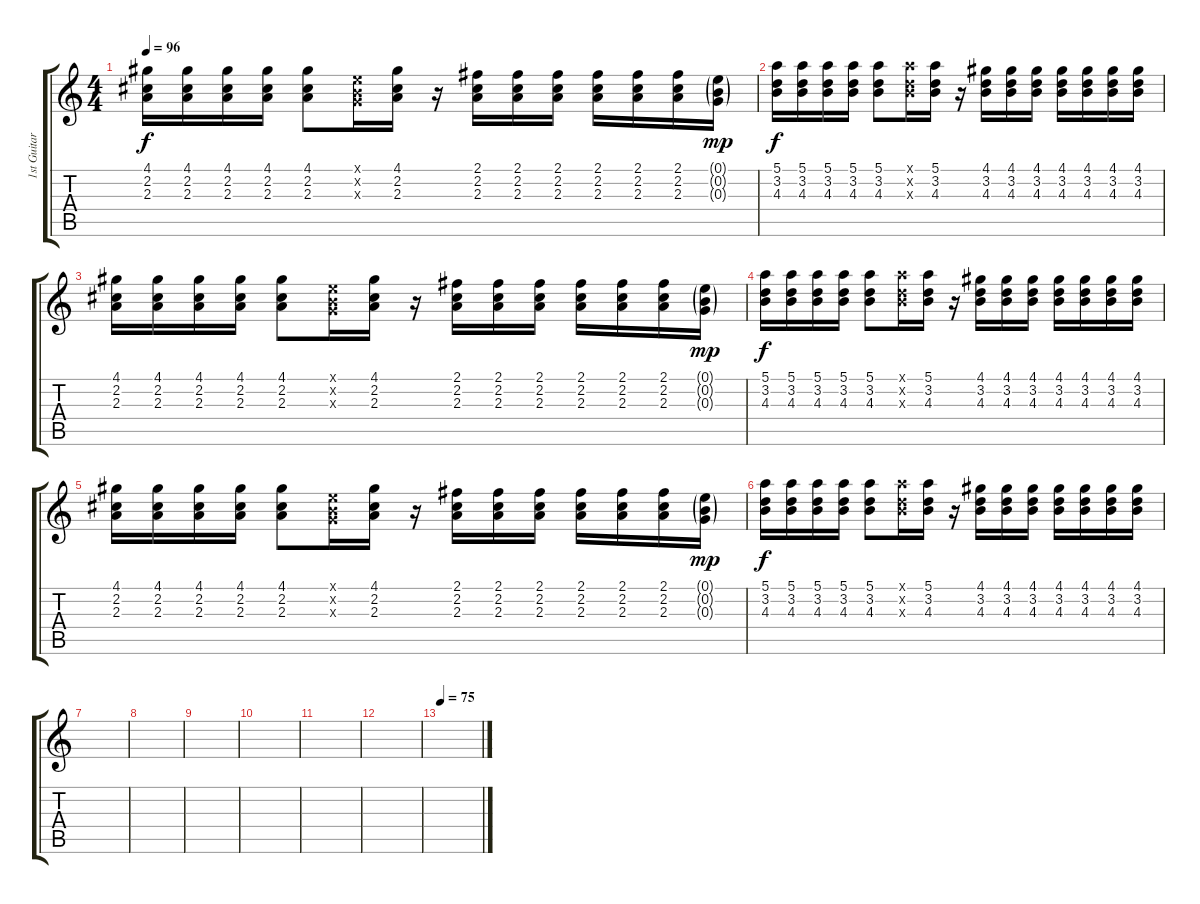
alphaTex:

\track ("1st Guitar " "1st Guitar") {instrument electricguitarclean}
\staff {score tabs}
\tuning (E4 B3 G3 D3 A2 E2) {hide}
\ts (4 4)
\tempo 96
\clef g2
\ks c
(4.1 2.2 2.3).16{dy f instrument electricguitarjazz} (4.1 2.2 2.3).16 (4.1 2.2 2.3).16 (4.1 2.2 2.3).16 (4.1 2.2 2.3).8 (0.1{x} 0.2{x} 0.3{x}).16 (4.1 2.2 2.3).16 r.16 (2.1 2.2 2.3).16 (2.1 2.2 2.3).16 (2.1 2.2 2.3).16 (2.1 2.2 2.3).16 (2.1 2.2 2.3).16 (2.1 2.2 2.3).16 (0.1{g} 0.2{g} 0.3{g}).16{dy mp} |
(5.1 3.2 4.3).16{dy f} (5.1 3.2 4.3).16 (5.1 3.2 4.3).16 (5.1 3.2 4.3).16 (5.1 3.2 4.3).8 (5.1{x} 3.2{x} 4.3{x}).16 (5.1 3.2 4.3).16 r.16 (4.1 3.2 4.3).16 (4.1 3.2 4.3).16 (4.1 3.2 4.3).16 (4.1 3.2 4.3).16 (4.1 3.2 4.3).16 (4.1 3.2 4.3).16 (4.1 3.2 4.3).16 |
(4.1 2.2 2.3).16 (4.1 2.2 2.3).16 (4.1 2.2 2.3).16 (4.1 2.2 2.3).16 (4.1 2.2 2.3).8 (0.1{x} 0.2{x} 0.3{x}).16 (4.1 2.2 2.3).16 r.16 (2.1 2.2 2.3).16 (2.1 2.2 2.3).16 (2.1 2.2 2.3).16 (2.1 2.2 2.3).16 (2.1 2.2 2.3).16 (2.1 2.2 2.3).16 (0.1{g} 0.2{g} 0.3{g}).16{dy mp} |
(5.1 3.2 4.3).16{dy f} (5.1 3.2 4.3).16 (5.1 3.2 4.3).16 (5.1 3.2 4.3).16 (5.1 3.2 4.3).8 (5.1{x} 3.2{x} 4.3{x}).16 (5.1 3.2 4.3).16 r.16 (4.1 3.2 4.3).16 (4.1 3.2 4.3).16 (4.1 3.2 4.3).16 (4.1 3.2 4.3).16 (4.1 3.2 4.3).16 (4.1 3.2 4.3).16 (4.1 3.2 4.3).16 |
(4.1 2.2 2.3).16 (4.1 2.2 2.3).16 (4.1 2.2 2.3).16 (4.1 2.2 2.3).16 (4.1 2.2 2.3).8 (0.1{x} 0.2{x} 0.3{x}).16 (4.1 2.2 2.3).16 r.16 (2.1 2.2 2.3).16 (2.1 2.2 2.3).16 (2.1 2.2 2.3).16 (2.1 2.2 2.3).16 (2.1 2.2 2.3).16 (2.1 2.2 2.3).16 (0.1{g} 0.2{g} 0.3{g}).16{dy mp} |
(5.1 3.2 4.3).16{dy f} (5.1 3.2 4.3).16 (5.1 3.2 4.3).16 (5.1 3.2 4.3).16 (5.1 3.2 4.3).8 (5.1{x} 3.2{x} 4.3{x}).16 (5.1 3.2 4.3).16 r.16 (4.1 3.2 4.3).16 (4.1 3.2 4.3).16 (4.1 3.2 4.3).16 (4.1 3.2 4.3).16 (4.1 3.2 4.3).16 (4.1 3.2 4.3).16 (4.1 3.2 4.3).16 |
|
|
|
|
|
|
\tempo 75
